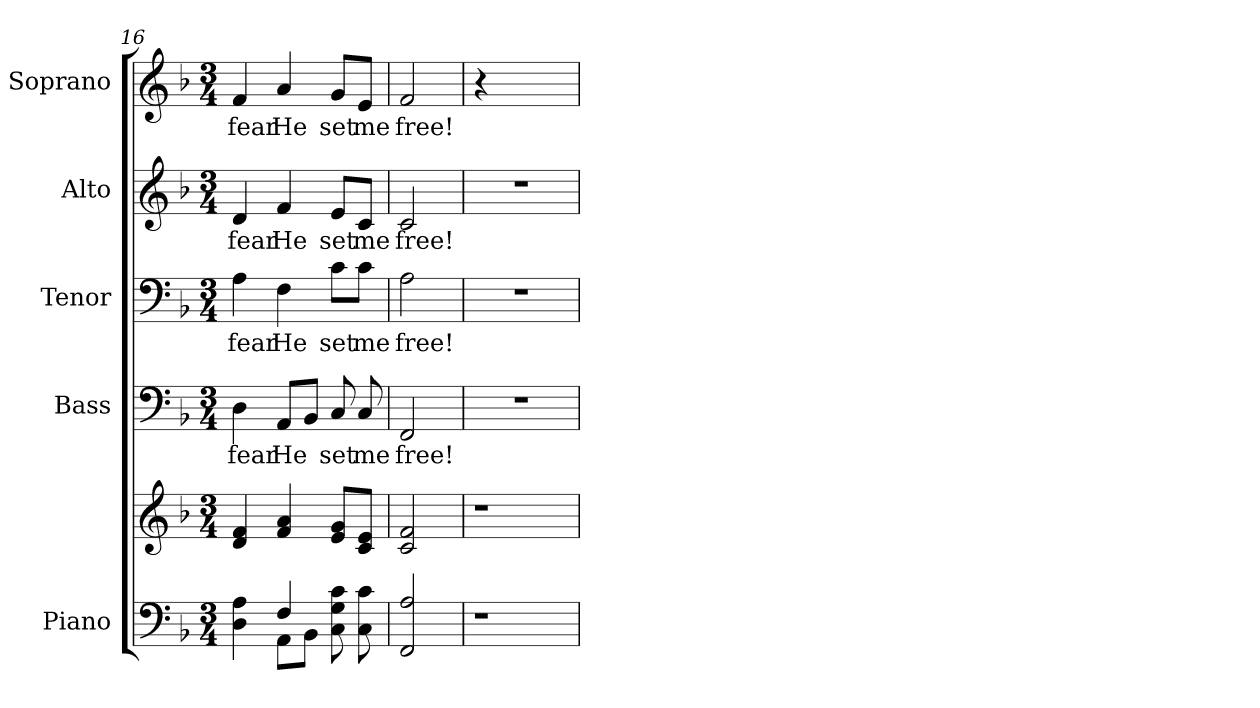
**kern	**kern	**kern	**text	**kern	**text	**kern	**text	**kern	**text
*part5	*part5	*part4	*part4	*part3	*part3	*part2	*part2	*part1	*part1
*staff6	*staff5	*staff4	*staff4	*staff3	*staff3	*staff2	*staff2	*staff1	*staff1
*I"Piano	*	*I"Bass	*	*I"Tenor	*	*I"Alto	*	*I"Soprano	*
*I'Pno.	*	*I'B.	*	*I'T.	*	*I'A.	*	*I'S.	*
*clefF4	*clefG2	*clefF4	*	*clefF4	*	*clefG2	*	*clefG2	*
*k[b-]	*k[b-]	*k[b-]	*	*k[b-]	*	*k[b-]	*	*k[b-]	*
*F:	*F:	*F:	*	*F:	*	*F:	*	*F:	*
*M3/4	*M3/4	*M3/4	*	*M3/4	*	*M3/4	*	*M3/4	*
=16	=16	=16	=16	=16	=16	=16	=16	=16	=16
*^	*	*	*	*	*	*	*	*	*
!	!	!	!	!LO:LY:b:color=#000000	!	!	!	!	!	!
!	!	!	!	!	!	!LO:LY:b:color=#000000	!	!	!	!
!	!	!	!	!	!	!	!	!LO:LY:b:color=#000000	!	!
!	!	!	!	!	!	!	!	!	!	!LO:LY:b:color=#000000
4Di\ 4Ai	4ryy	4di/ 4fi	4Di\	fear	4Ai\	fear	4di/	fear	4fi/	fear
!	!	!	!	!LO:LY:b:color=#000000	!	!	!	!	!	!
!	!	!	!	!	!	!LO:LY:b:color=#000000	!	!	!	!
!	!	!	!	!	!	!	!	!LO:LY:b:color=#000000	!	!
!	!	!	!	!	!	!	!	!	!	!LO:LY:b:color=#000000
4Fi/	8AAi\L	4fi/ 4ai	8AAi/L	He	4Fi\	He	4fi/	He	4ai/	He
.	8BB-i\J	.	8BB-i/J	.	.	.	.	.	.	.
!	!	!	!	!LO:LY:b:color=#000000	!	!	!	!	!	!
!	!	!	!	!	!	!LO:LY:b:color=#000000	!	!	!	!
!	!	!	!	!	!	!	!	!LO:LY:b:color=#000000	!	!
!	!	!	!	!	!	!	!	!	!	!LO:LY:b:color=#000000
8Ci\ 8Gi 8ci	4ryy	8ei/ 8gi/L	8Ci/	set	8ci\L	set	8ei/L	set	8gi/L	set
!	!	!	!	!LO:LY:b:color=#000000	!	!	!	!	!	!
!	!	!	!	!	!	!LO:LY:b:color=#000000	!	!	!	!
!	!	!	!	!	!	!	!	!LO:LY:b:color=#000000	!	!
!	!	!	!	!	!	!	!	!	!	!LO:LY:b:color=#000000
8Ci\ 8ci	.	8ci/ 8ei/J	8Ci/	me	8ci\J	me	8ci/J	me	8ei/J	me
*v	*v	*	*	*	*	*	*	*	*	*
!!LO:PB:g=z
=17	=17	=17	=17	=17	=17	=17	=17	=17	=17
!	!	!	!LO:LY:b:color=#000000	!	!	!	!	!	!
!	!	!	!	!	!LO:LY:b:color=#000000	!	!	!	!
!	!	!	!	!	!	!	!LO:LY:b:color=#000000	!	!
!	!	!	!	!	!	!	!	!	!LO:LY:b:color=#000000
2FFi/ 2Ai	2ci/ 2fi	2FFi/	free!	2Ai\	free!	2ci/	free!	2fi/	free!
=18	=18	=18	=18	=18	=18	=18	=18	=18	=18
!LO:N:vis=1	!LO:N:vis=1	!LO:N:vis=1	!	!LO:N:vis=1	!	!LO:N:vis=1	!	!	!
4r	4r	2.r	.	2.r	.	2.r	.	4r	.
2ryy	2ryy	.	.	.	.	.	.	2ryy	.
=	=	=	=	=	=	=	=	=	=
*-	*-	*-	*-	*-	*-	*-	*-	*-	*-
